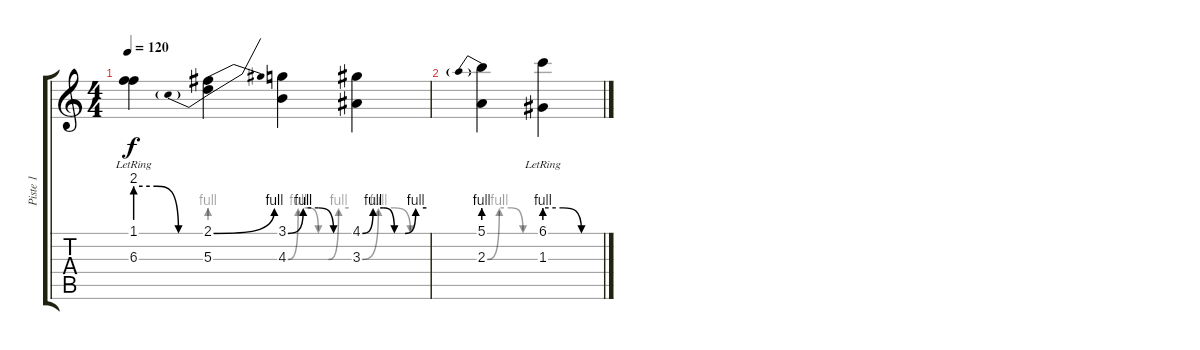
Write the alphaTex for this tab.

\track ("Piste 1" "Piste 1") {instrument acousticguitarnylon}
\staff {score tabs}
\tuning (E4 B3 G3 D3 A2 E2) {hide}
\ts (4 4)
\tempo 120
\clef g2
\ks c
(1.1{lr} 6.3{be (custom 0 8 20 8 40 0 60 0)}).4{dy f instrument acousticguitarnylon} (2.1{be (bend 0 0 60 4)} 5.3{be (prebend 0 4 60 4)}).4 (3.1{be (custom 0 0 15 4 30 4 45 0 60 0)} 4.3{be (custom 0 0 10 4 20 4 30 0 40 0 50 4 60 4)}).4 (4.1{be (custom 0 0 10 4 20 4 30 0 40 0 50 4 60 4)} 3.3{be (custom 0 0 15 4 30 4 45 0 60 0)}).4 |
(5.1{be (prebend 0 4 60 4)} 2.3{be (custom 0 0 15 4 30 4 45 0 60 0)}).4 (6.1{be (custom 0 4 20 4 40 0 60 0)} 1.3{lr}).4
